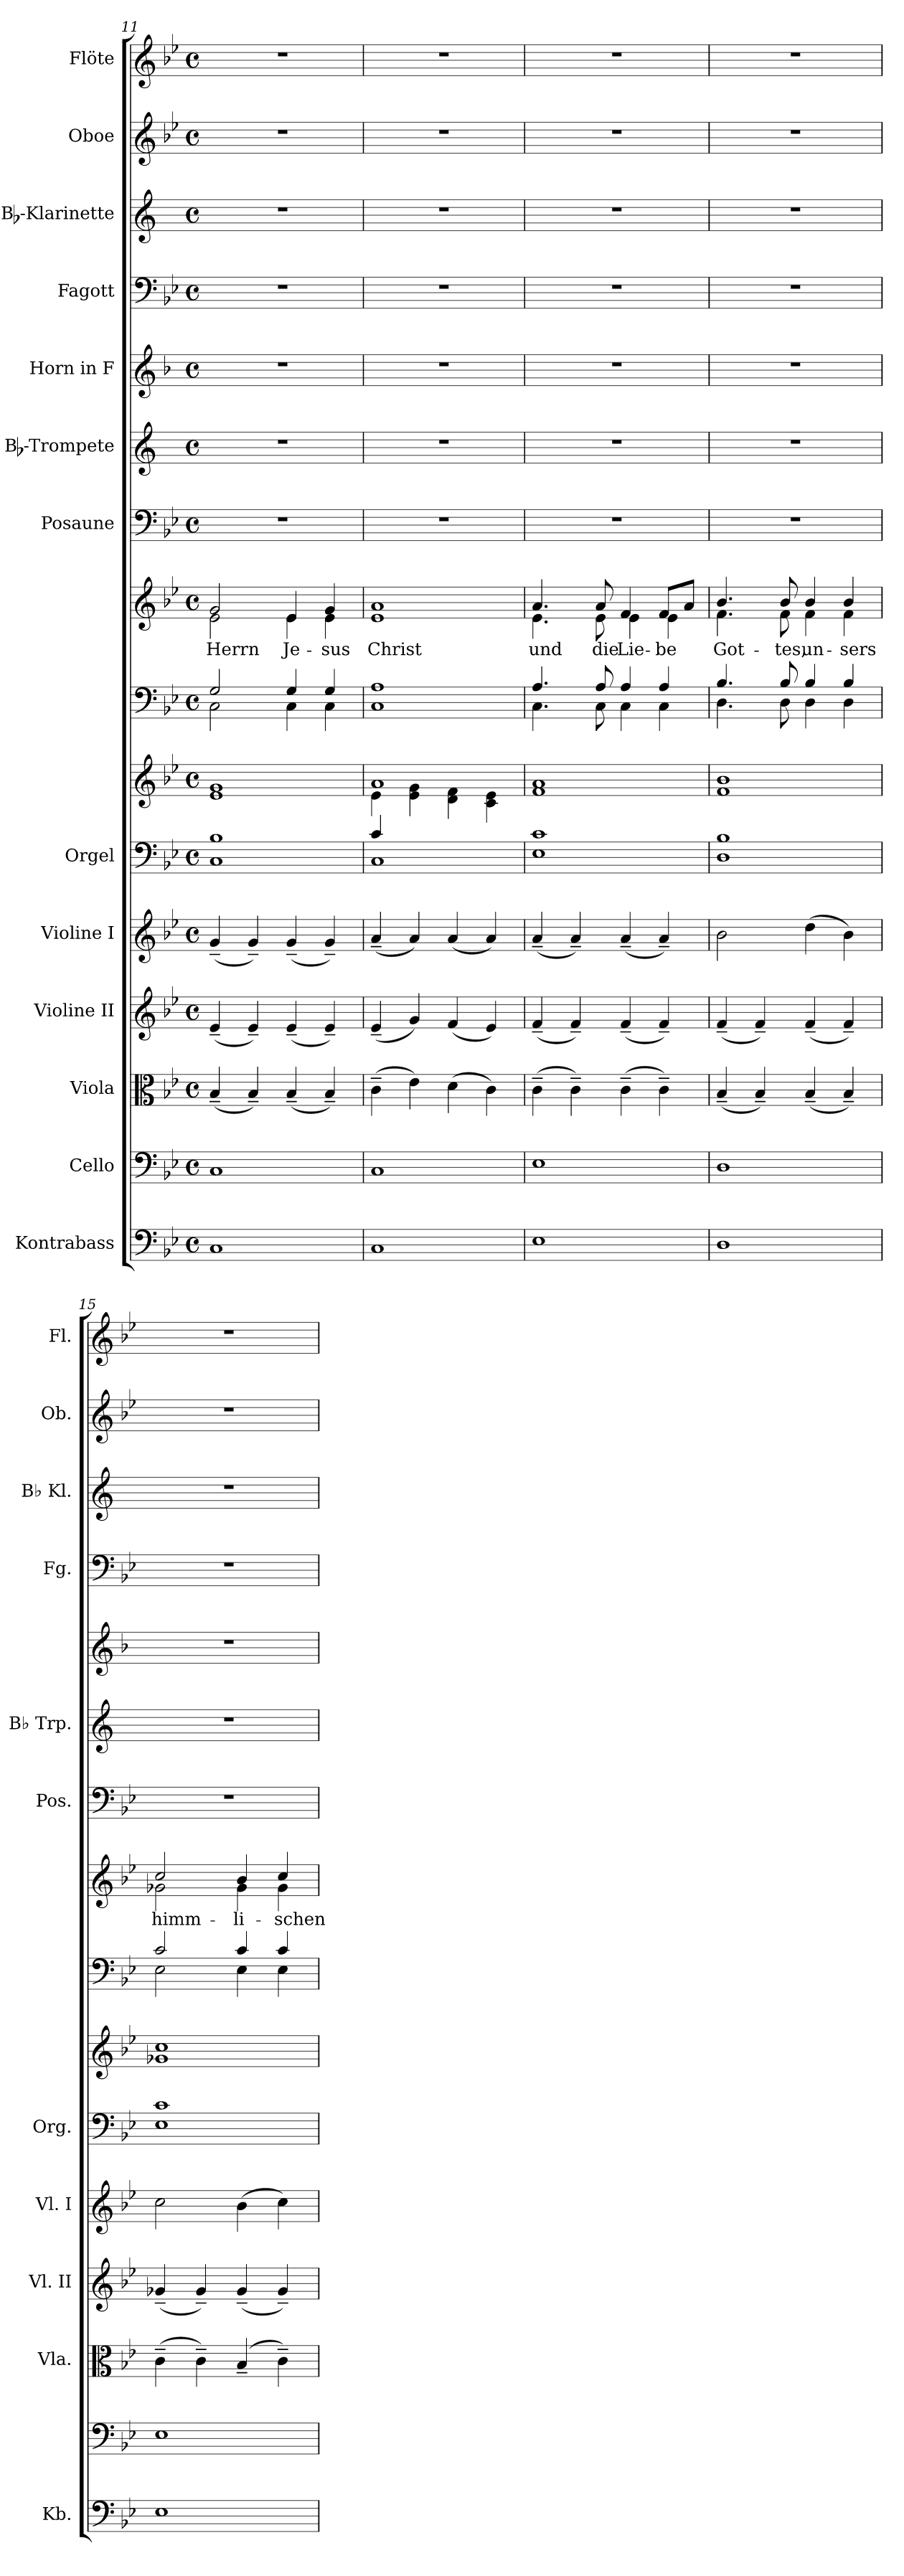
**kern	**kern	**kern	**kern	**kern	**kern	**kern	**kern	**kern	**text	**kern	**kern	**kern	**kern	**kern	**kern	**kern
*part15	*part14	*part13	*part12	*part11	*part10	*part10	*part9	*part8	*part8	*part7	*part6	*part5	*part4	*part3	*part2	*part1
*staff16	*staff15	*staff14	*staff13	*staff12	*staff11	*staff10	*staff9	*staff8	*staff8	*staff7	*staff6	*staff5	*staff4	*staff3	*staff2	*staff1
*I"Kontrabass	*I"Cello	*I"Viola	*I"Violine II	*I"Violine I	*I"Orgel	*	*	*	*	*I"Posaune	*I"Bb-Trompete	*I"Horn in F	*I"Fagott	*I"Bb-Klarinette	*I"Oboe	*I"Flöte
*I'Kb.	*	*I'Vla.	*I'Vl. II	*I'Vl. I	*I'Org.	*	*	*	*	*I'Pos.	*I'Bb Trp.	*	*I'Fg.	*I'Bb Kl.	*I'Ob.	*I'Fl.
*clefF4	*clefF4	*clefC3	*clefG2	*clefG2	*clefF4	*clefG2	*clefF4	*clefG2	*	*clefF4	*clefG2	*clefG2	*clefF4	*clefG2	*clefG2	*clefG2
*ITrd7c12	*	*	*	*	*	*	*	*	*	*	*ITrd1c2	*ITrd4c7	*	*ITrd1c2	*	*
*k[b-e-]	*k[b-e-]	*k[b-e-]	*k[b-e-]	*k[b-e-]	*k[b-e-]	*k[b-e-]	*k[b-e-]	*k[b-e-]	*	*k[b-e-]	*k[b-e-]	*k[b-e-]	*k[b-e-]	*k[b-e-]	*k[b-e-]	*k[b-e-]
*B-:	*B-:	*B-:	*B-:	*B-:	*B-:	*B-:	*B-:	*B-:	*	*B-:	*B-:	*B-:	*B-:	*B-:	*B-:	*B-:
*M4/4	*M4/4	*M4/4	*M4/4	*M4/4	*M4/4	*M4/4	*M4/4	*M4/4	*	*M4/4	*M4/4	*M4/4	*M4/4	*M4/4	*M4/4	*M4/4
*met(c)	*met(c)	*met(c)	*met(c)	*met(c)	*met(c)	*met(c)	*met(c)	*met(c)	*	*met(c)	*met(c)	*met(c)	*met(c)	*met(c)	*met(c)	*met(c)
=11	=11	=11	=11	=11	=11	=11	=11	=11	=11	=11	=11	=11	=11	=11	=11	=11
*	*	*	*	*	*	*	*^	*	*	*	*	*	*	*	*	*
!	!	!	!	!	!	!	!	!	!	!LO:LY:b	!	!	!	!	!	!	!
*	*	*	*	*	*	*	*	*	*^	*	*	*	*	*	*	*	*
1CC	1C	(<4B-~</	(<4e-~</	(<4g~</	1C 1B-	1e- 1g	2G/	2C\	2g/	2e-\	Herrn	1r	1r	1r	1r	1r	1r	1r
.	.	4B-~</)	4e-~</)	4g~</)	.	.	.	.	.	.	.	.	.	.	.	.	.	.
!	!	!	!	!	!	!	!	!	!	!	!LO:LY:b	!	!	!	!	!	!	!
.	.	(<4B-~</	(<4e-~</	(<4g~</	.	.	4G/	4C\	4e-/	4e-\	Je-	.	.	.	.	.	.	.
!	!	!	!	!	!	!	!	!	!	!	!LO:LY:b	!	!	!	!	!	!	!
.	.	4B-~</)	4e-~</)	4g~</)	.	.	4G/	4C\	4g/	4e-\	-sus	.	.	.	.	.	.	.
=12	=12	=12	=12	=12	=12	=12	=12	=12	=12	=12	=12	=12	=12	=12	=12	=12	=12	=12
*	*	*	*	*	*^	*^	*	*	*	*	*	*	*	*	*	*	*	*
!	!	!	!	!	!	!	!	!	!	!	!	!	!LO:LY:b	!	!	!	!	!	!	!
1CC	1C	(>4c~>\	(<4e-~</	(<4a~</	4c/	1C	1a	4e-\	1A	1C	1a	1e-	Christ	1r	1r	1r	1r	1r	1r	1r
.	.	4e-\)	4g/)	4a/)	2.ryy	.	.	4e-\ 4g\	.	.	.	.	.	.	.	.	.	.	.	.
.	.	(>4d\	(<4f/	(<4a/	.	.	.	4d\ 4f\	.	.	.	.	.	.	.	.	.	.	.	.
.	.	4c\)	4e-/)	4a/)	.	.	.	4c\ 4e-\	.	.	.	.	.	.	.	.	.	.	.	.
*	*	*	*	*	*v	*v	*	*	*	*	*	*	*	*	*	*	*	*	*	*
=13	=13	=13	=13	=13	=13	=13	=13	=13	=13	=13	=13	=13	=13	=13	=13	=13	=13	=13	=13
!	!	!	!	!	!	!	!	!	!	!	!	!LO:LY:b	!	!	!	!	!	!	!
*	*	*	*	*	*	*v	*v	*	*	*	*	*	*	*	*	*	*	*	*
1EE-	1E-	(>4c~>\	(<4f~</	(<4a~</	1E- 1c	1f 1a	4.A/	4.C\	4.a/	4.e-\	und	1r	1r	1r	1r	1r	1r	1r
.	.	4c~>\)	4f~</)	4a~</)	.	.	.	.	.	.	.	.	.	.	.	.	.	.
!	!	!	!	!	!	!	!	!	!	!	!LO:LY:b	!	!	!	!	!	!	!
.	.	.	.	.	.	.	8A/	8C\	8a/	8e-\	die	.	.	.	.	.	.	.
!	!	!	!	!	!	!	!	!	!	!	!LO:LY:b	!	!	!	!	!	!	!
.	.	(>4c~>\	(<4f~</	(<4a~</	.	.	4A/	4C\	4f/	4e-\	Lie-	.	.	.	.	.	.	.
!	!	!	!	!	!	!	!	!	!	!	!LO:LY:b	!	!	!	!	!	!	!
.	.	4c~>\)	4f~</)	4a~</)	.	.	4A/	4C\	8f/L	4e-\	-be	.	.	.	.	.	.	.
.	.	.	.	.	.	.	.	.	8a/J	.	.	.	.	.	.	.	.	.
=14	=14	=14	=14	=14	=14	=14	=14	=14	=14	=14	=14	=14	=14	=14	=14	=14	=14	=14
!	!	!	!	!	!	!	!	!	!	!	!LO:LY:b	!	!	!	!	!	!	!
1DD	1D	(<4B-~</	(<4f~</	2b-\	1D 1B-	1f 1b-	4.B-/	4.D\	4.b-/	4.f\	Got-	1r	1r	1r	1r	1r	1r	1r
.	.	4B-~</)	4f~</)	.	.	.	.	.	.	.	.	.	.	.	.	.	.	.
!	!	!	!	!	!	!	!	!	!	!	!LO:LY:b	!	!	!	!	!	!	!
.	.	.	.	.	.	.	8B-/	8D\	8b-/	8f\	-tes,	.	.	.	.	.	.	.
!	!	!	!	!	!	!	!	!	!	!	!LO:LY:b	!	!	!	!	!	!	!
.	.	(<4B-~</	(<4f~</	(>4dd\	.	.	4B-/	4D\	4b-/	4f\	un-	.	.	.	.	.	.	.
!	!	!	!	!	!	!	!	!	!	!	!LO:LY:b	!	!	!	!	!	!	!
.	.	4B-~</)	4f~</)	4b-\)	.	.	4B-/	4D\	4b-/	4f\	-sers	.	.	.	.	.	.	.
=15	=15	=15	=15	=15	=15	=15	=15	=15	=15	=15	=15	=15	=15	=15	=15	=15	=15	=15
!	!	!	!	!	!	!	!	!	!	!	!LO:LY:b	!	!	!	!	!	!	!
1EE-	1E-	(>4c~>\	(<4g-X~</	2cc\	1E- 1c	1g-X 1cc	2c/	2E-\	2cc/	2g-X\	himm-	1r	1r	1r	1r	1r	1r	1r
.	.	4c~>\)	4g-~</)	.	.	.	.	.	.	.	.	.	.	.	.	.	.	.
!	!	!	!	!	!	!	!	!	!	!	!LO:LY:b	!	!	!	!	!	!	!
.	.	(4B-~</	(<4g-~</	(>4b-\	.	.	4c/	4E-\	4b-/	4g-\	-li-	.	.	.	.	.	.	.
!	!	!	!	!	!	!	!	!	!	!	!LO:LY:b	!	!	!	!	!	!	!
.	.	4c~>\)	4g-~</)	4cc\)	.	.	4c/	4E-\	4cc/	4g-\	-schen	.	.	.	.	.	.	.
*	*	*	*	*	*	*	*v	*v	*	*	*	*	*	*	*	*	*	*
*	*	*	*	*	*	*	*	*v	*v	*	*	*	*	*	*	*	*
=	=	=	=	=	=	=	=	=	=	=	=	=	=	=	=	=
*-	*-	*-	*-	*-	*-	*-	*-	*-	*-	*-	*-	*-	*-	*-	*-	*-
